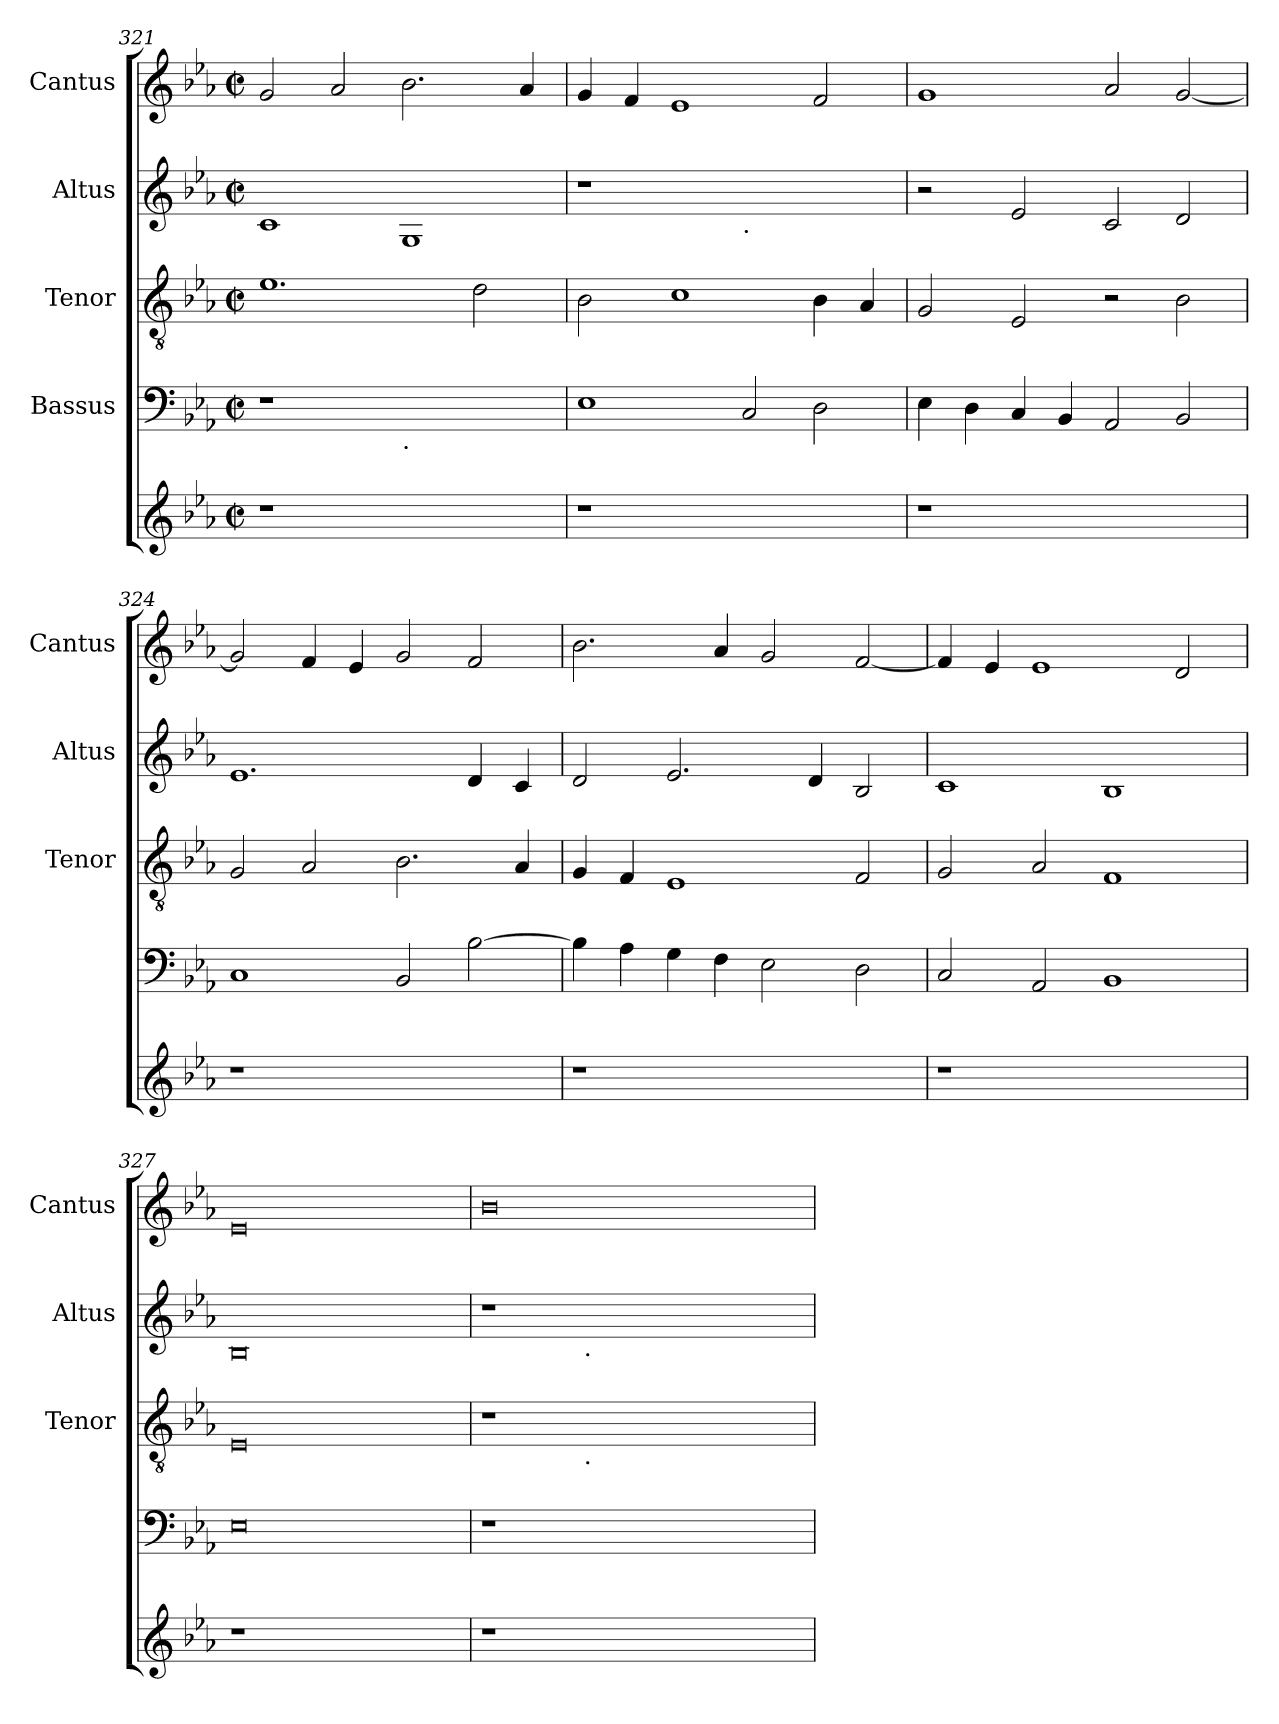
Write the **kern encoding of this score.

**kern	**kern	**kern	**kern	**kern
*part5	*part4	*part3	*part2	*part1
*staff5	*staff4	*staff3	*staff2	*staff1
*	*I"Bassus	*I"Tenor	*I"Altus	*I"Cantus
*	*	*I'Tenor	*I'Altus	*I'Cantus
!!LO:PB:g=z
*clefG2	*clefF4	*clefGv2	*clefG2	*clefG2
*k[b-e-a-]	*k[b-e-a-]	*k[b-e-a-]	*k[b-e-a-]	*k[b-e-a-]
*E-:	*E-:	*E-:	*E-:	*E-:
*M2/2	*M2/2	*M2/2	*M2/2	*M2/2
*met(c|)	*met(c|)	*met(c|)	*met(c|)	*met(c|)
=321	=321	=321	=321	=321
1r	1r	1.e-	1c	2g/
.	.	.	.	2a-/
!	!LO:TX:b:t=.	!	!	!
1ryy	1ryy	.	1G	2.b-\
.	.	2d\	.	.
.	.	.	.	4a-/
=322	=322	=322	=322	=322
1r	1E-	2B-\	1r	4g/
.	.	.	.	4f/
.	.	1c	.	1e-
!	!	!	!LO:TX:b:t=.	!
1ryy	2C/	.	1ryy	.
.	2D\	4B-\	.	2f/
.	.	4A-/	.	.
=323	=323	=323	=323	=323
1r	4E-\	2G/	2r	1g
.	4D\	.	.	.
.	4C/	2E-/	2e-/	.
.	4BB-/	.	.	.
1ryy	2AA-/	2r	2c/	2a-/
.	2BB-/	2B-\	2d/	[<2g/
!!LO:LB:g=z
=324	=324	=324	=324	=324
1r	1C	2G/	1.e-	2g/]
.	.	2A-/	.	4f/
.	.	.	.	4e-/
1ryy	2BB-/	2.B-\	.	2g/
.	[>2B-\	.	4d/	2f/
.	.	4A-/	4c/	.
=325	=325	=325	=325	=325
1r	4B-\]	4G/	2d/	2.b-\
.	4A-\	4F/	.	.
.	4G\	1E-	2.e-/	.
.	4F\	.	.	4a-/
1ryy	2E-\	.	.	2g/
.	.	.	4d/	.
.	2D\	2F/	2B-/	[<2f/
=326	=326	=326	=326	=326
1r	2C/	2G/	1c	4f/]
.	.	.	.	4e-/
.	2AA-/	2A-/	.	1e-
1ryy	1BB-	1F	1B-	.
.	.	.	.	2d/
=327	=327	=327	=327	=327
1r	0E-	0E-	0B-	0e-
1ryy	.	.	.	.
!!LO:LB:g=z
=328!	=328!	=328!	=328!	=328!
*	*	*^	*^	*
1r	1r	1r	2ryy	1r	2ryy	0b-
.	.	.	16ryy	.	16ryy	.
!	!	!	!	!	!LO:TX:b:t=.	!
!	!	!	!LO:TX:b:t=.	!	!	!
.	.	.	1ryy	.	1ryy	.
1ryy	1ryy	1ryy	.	1ryy	.	.
.	.	.	4..ryy	.	4..ryy	.
*	*	*v	*v	*	*	*
*	*	*	*v	*v	*
=	=	=	=	=
*-	*-	*-	*-	*-
